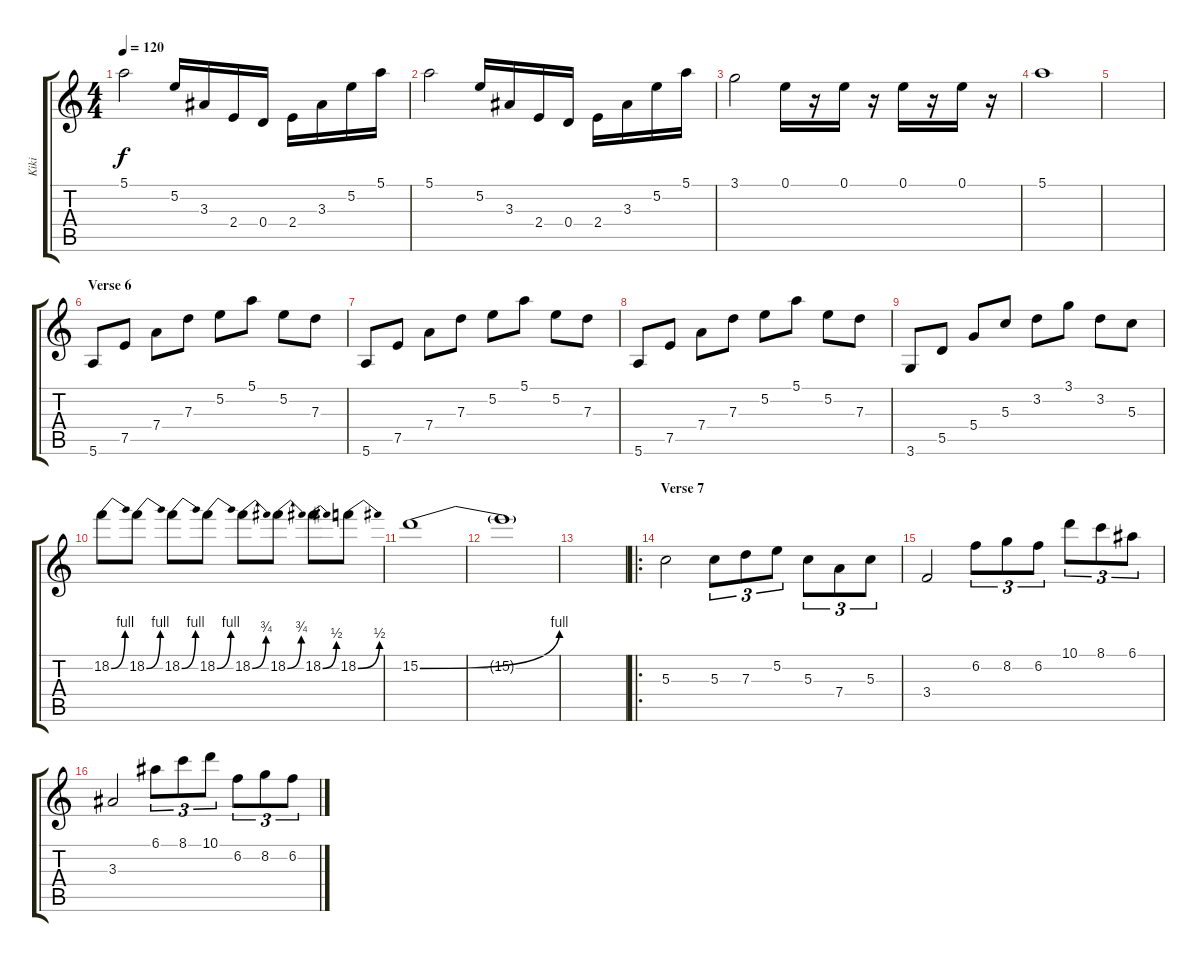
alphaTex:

\track ("Kiki" "Kiki") {instrument acousticguitarsteel}
\staff {score tabs}
\tuning (E4 B3 G3 D3 A2 E2) {hide}
\ts (4 4)
\tempo 120
\clef g2
\ks c
5.1.2{dy f} 5.2.16 3.3.16 2.4.16 0.4.16 2.4.16 3.3.16 5.2.16 5.1.16 |
5.1.2 5.2.16 3.3.16 2.4.16 0.4.16 2.4.16 3.3.16 5.2.16 5.1.16 |
3.1.2 0.1.16 r.16 0.1.16 r.16 0.1.16 r.16 0.1.16 r.16 |
5.1.1 |
|
\section ("" "Verse 6")
5.6.8 7.5.8 7.4.8 7.3.8 5.2.8 5.1.8 5.2.8 7.3.8 |
5.6.8 7.5.8 7.4.8 7.3.8 5.2.8 5.1.8 5.2.8 7.3.8 |
5.6.8 7.5.8 7.4.8 7.3.8 5.2.8 5.1.8 5.2.8 7.3.8 |
3.6.8 5.5.8 5.4.8 5.3.8 3.2.8 3.1.8 3.2.8 5.3.8 |
18.2{be (bend 0 0 60 4)}.8 18.2{be (bend 0 0 60 4)}.8 18.2{be (bend 0 0 60 4)}.8 18.2{be (bend 0 0 60 4)}.8 18.2{be (bend 0 0 60 3)}.8 18.2{be (bend 0 0 60 3)}.8 18.2{be (bend 0 0 60 2)}.8 18.2{be (bend 0 0 60 2)}.8 |
15.2{be (bend 0 0 60 4)}.1 |
15.2{t}.1 |
|
\ro
\section ("" "Verse 7")
5.3.2 5.3.8{tu (3 2)} 7.3.8{tu (3 2)} 5.2.8{tu (3 2)} 5.3.8{tu (3 2)} 7.4.8{tu (3 2)} 5.3.8{tu (3 2)} |
3.4.2 6.2.8{tu (3 2)} 8.2.8{tu (3 2)} 6.2.8{tu (3 2)} 10.1.8{tu (3 2)} 8.1.8{tu (3 2)} 6.1.8{tu (3 2)} |
3.3.2 6.1.8{tu (3 2)} 8.1.8{tu (3 2)} 10.1.8{tu (3 2)} 6.2.8{tu (3 2)} 8.2.8{tu (3 2)} 6.2.8{tu (3 2)}
